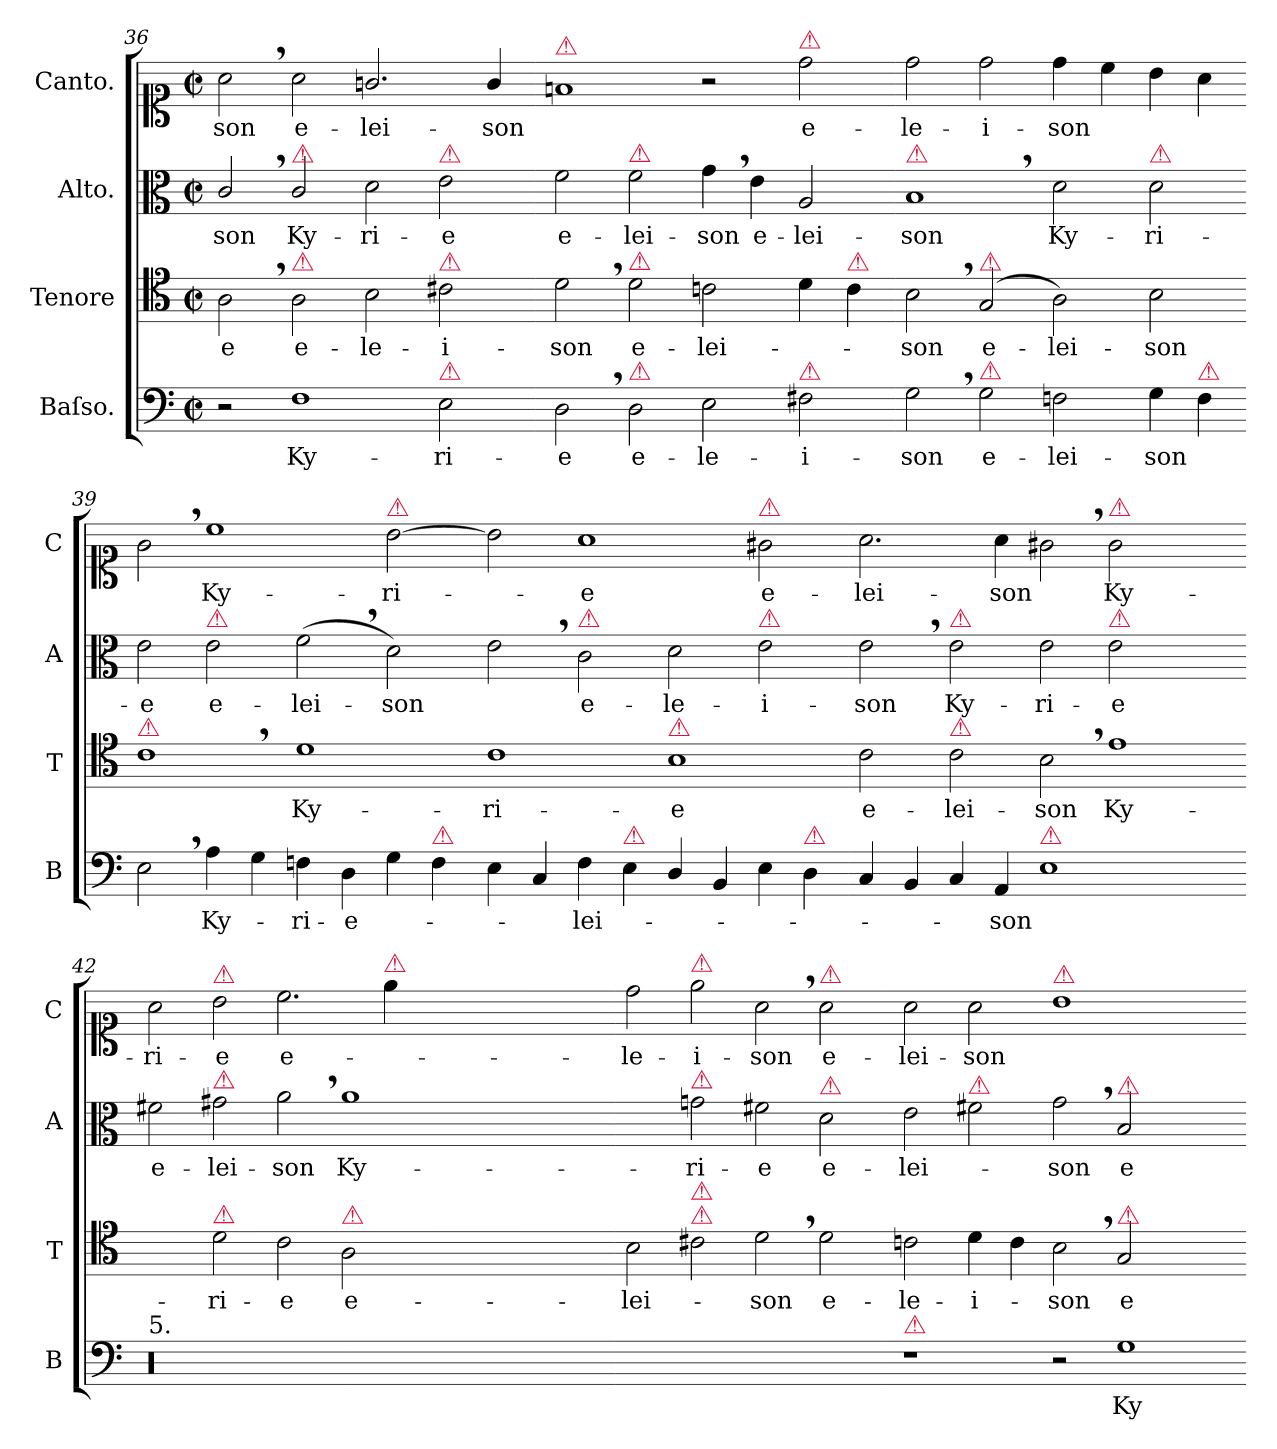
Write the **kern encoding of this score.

**kern	**text	**kern	**text	**kern	**text	**kern	**text
*part4	*part4	*part3	*part3	*part2	*part2	*part1	*part1
*staff4	*staff4	*staff3	*staff3	*staff2	*staff2	*staff1	*staff1
*I"Baſso.	*	*I"Tenore	*	*I"Alto.	*	*I"Canto.	*
*I'B	*	*I'T	*	*I'A	*	*I'C	*
*clefF4	*	*clefC4	*	*clefC3	*	*clefC1	*
*k[]	*	*k[]	*	*k[]	*	*k[]	*
*a:	*	*a:	*	*a:	*	*a:	*
*M2/1	*	*M2/1	*	*M2/1	*	*M2/1	*
*met(c|)	*	*met(c|)	*	*met(c|)	*	*met(c|)	*
=36	=36	=36	=36	=36	=36	=36	=36
!	!	!	!	!	!	!	!LO:LY:i
2r	.	2A,<\	-e	2c,</	-son	2a,<\	-son
!	!	!	!	!LO:TX:a:color=crimson:t=⚠	!	!	!
!	!	!LO:TX:a:color=crimson:t=⚠	!	!	!	!	!
1F	Ky-	2A\	e-	2c/	Ky-	2a\	e-
.	.	2B\	-le-	2d\	-ri-	2.gn/	-lei-
!	!	!	!	!LO:TX:a:color=crimson:t=⚠	!	!	!
!	!	!LO:TX:a:color=crimson:t=⚠	!	!	!	!	!
!LO:TX:a:color=crimson:t=⚠	!	!	!	!	!	!	!
2E\	-ri-	2c#X\	-i-	2e\	-e	.	.
.	.	.	.	.	.	4g/	-son
=37-	=37-	=37-	=37-	=37-	=37-	=37-	=37-
!	!	!	!	!	!	!LO:TX:a:color=crimson:t=⚠	!
2D,<\	-e	2d,<\	-son	2f\	e-	1fn	.
!	!	!	!	!LO:TX:a:color=crimson:t=⚠	!	!	!
!	!	!LO:TX:a:color=crimson:t=⚠	!	!	!	!	!
!LO:TX:a:color=crimson:t=⚠	!	!	!	!	!	!	!
2D\	e-	2d\	e-	2f\	-lei-	.	.
2E\	-le-	2cn\	-lei-	4g,<\	-son	2r	.
!	!	!	!	!	!LO:LY:i	!	!
.	.	.	.	4e\	e-	.	.
!	!	!	!	!	!	!LO:TX:a:color=crimson:t=⚠	!
!LO:TX:a:color=crimson:t=⚠	!	!	!	!	!	!	!
!	!	!	!	!	!LO:LY:i	!	!
2F#X\	-i-	4d\	.	2A/	-lei-	2dd\	e-
!	!	!LO:TX:a:color=crimson:t=⚠	!	!	!	!	!
.	.	4c\	.	.	.	.	.
=38-	=38-	=38-	=38-	=38-	=38-	=38-	=38-
!	!	!	!	!LO:TX:a:color=crimson:t=⚠	!	!	!
!	!	!	!	!	!LO:LY:i	!	!
2G,<\	-son	2B,<\	-son	1B,<	-son	2dd\	-le-
!	!	!LO:TX:a:color=crimson:t=⚠	!	!	!	!	!
!LO:TX:a:color=crimson:t=⚠	!	!	!	!	!	!	!
2G\	e-	(>2G/	e-	.	.	2dd\	-i-
2Fn\	-lei-	2A\)	-lei-	2d\	Ky-	4dd\	-son
.	.	.	.	.	.	4cc\	.
!	!	!	!	!LO:TX:a:color=crimson:t=⚠	!	!	!
4G\	-son	2B\	-son	2d\	-ri-	4b\	.
!LO:TX:a:color=crimson:t=⚠	!	!	!	!	!	!	!
4F\	.	.	.	.	.	4a\	.
=39-	=39-	=39-	=39-	=39-	=39-	=39-	=39-
!	!	!LO:TX:a:color=crimson:t=⚠	!	!	!	!	!
2E,<\	.	1c,<	.	2e\	-e	2g,<\	.
!	!	!	!	!LO:TX:a:color=crimson:t=⚠	!	!	!
4A\	Ky-	.	.	2e\	e-	1cc	Ky-
4G\	.	.	.	.	.	.	.
4Fn\	-ri-	1d	Ky-	(>2f,<\	-lei-	.	.
4D\	-e-	.	.	.	.	.	.
!	!	!	!	!	!	!LO:TX:a:color=crimson:t=⚠	!
4G\	.	.	.	2d\)	-son	[2b\	-ri-
!LO:TX:a:color=crimson:t=⚠	!	!	!	!	!	!	!
4F\	.	.	.	.	.	.	.
=40-	=40-	=40-	=40-	=40-	=40-	=40-	=40-
4E\	.	1c	-ri-	2e,<\	.	2b\]	.
4C/	.	.	.	.	.	.	.
!	!	!	!	!LO:TX:a:color=crimson:t=⚠	!	!	!
4F\	-lei-	.	.	2c\	e-	1a	-e
!LO:TX:a:color=crimson:t=⚠	!	!	!	!	!	!	!
4E\	.	.	.	.	.	.	.
!	!	!LO:TX:a:color=crimson:t=⚠	!	!	!	!	!
4D/	.	1B	-e	2d\	-le-	.	.
4BB/	.	.	.	.	.	.	.
!	!	!	!	!	!	!LO:TX:a:color=crimson:t=⚠	!
!	!	!	!	!LO:TX:a:color=crimson:t=⚠	!	!	!
4E\	.	.	.	2e\	-i-	2g#X\	e-
!LO:TX:a:color=crimson:t=⚠	!	!	!	!	!	!	!
4D\	.	.	.	.	.	.	.
=41-	=41-	=41-	=41-	=41-	=41-	=41-	=41-
4C/	.	2c\	e-	2e,<\	-son	2.a\	-lei-
4BB/	.	.	.	.	.	.	.
!	!	!	!	!LO:TX:a:color=crimson:t=⚠	!	!	!
!	!	!LO:TX:a:color=crimson:t=⚠	!	!	!	!	!
4C/	.	2c\	-lei-	2e\	Ky-	.	.
4AA/	-son	.	.	.	.	4a\	-son
!LO:TX:a:color=crimson:t=⚠	!	!	!	!	!	!	!
1E	.	2B,<\	-son	2e\	-ri-	2g#X,<\	.
!	!	!	!	!	!	!LO:TX:a:color=crimson:t=⚠	!
!	!	!	!	!LO:TX:a:color=crimson:t=⚠	!	!	!
.	.	1e\	Ky-	2e\	-e	2g#\	Ky-
2ryy	.	.	.	2ryy	.	2ryy	.
=42-	=42-	=42-	=42-	=42-	=42-	=42-	=42-
!LO:TX:a:t=5.	!	!	!	!	!	!	!
00r	.	2ryy	.	2f#X\	e-	2a\	-ri-
!	!	!	!	!	!	!LO:TX:a:color=crimson:t=⚠	!
!	!	!	!	!LO:TX:a:color=crimson:t=⚠	!	!	!
!	!	!LO:TX:a:color=crimson:t=⚠	!	!	!	!	!
.	.	2d\	-ri-	2g#X\	-lei-	2b\	-e
.	.	2c\	-e	2a,<\	-son	2.cc\	e-
!	!	!LO:TX:a:color=crimson:t=⚠	!	!	!	!	!
.	.	2A\	e-	1a\	Ky-	.	.
!	!	!	!	!	!	!LO:TX:a:color=crimson:t=⚠	!
.	.	.	.	.	.	4ee\	.
.	.	0ryy	.	.	.	0ryy	.
.	.	.	.	1.ryy	.	.	.
=43-	=43-	=43-	=43-	=43-	=43-	=43-	=43-
0ryy	.	2B\	-lei-	2ryy	.	2dd\	-le-
!	!	!	!	!	!	!LO:TX:a:color=crimson:t=⚠	!
!	!	!	!	!LO:TX:a:color=crimson:t=⚠	!	!	!
!	!	!LO:TX:a:color=crimson:t=⚠	!	!	!	!	!
!	!	!LO:TX:a:color=crimson:t=⚠	!	!	!	!	!
.	.	2c#X\	.	2gn\	-ri-	2ee\	-i-
.	.	2d,<\	-son	2f#X\	-e	2a,<\	-son
!	!	!	!	!	!	!LO:TX:a:color=crimson:t=⚠	!
!	!	!	!	!LO:TX:a:color=crimson:t=⚠	!	!	!
!	!	!	!LO:LY:i	!	!	!	!
.	.	2d\	e-	2d\	e-	2a\	e-
=44-	=44-	=44-	=44-	=44-	=44-	=44-	=44-
!LO:TX:a:color=crimson:t=⚠	!	!	!	!	!	!	!
!	!	!	!LO:LY:i	!	!	!	!
1r	.	2cn\	-le-	2e\	-lei-	2a\	-lei-
!	!	!	!	!LO:TX:a:color=crimson:t=⚠	!	!	!
!	!	!	!LO:LY:i	!	!	!	!
.	.	4d\	-i-	2f#X\	.	2a\	-son
.	.	4c\	.	.	.	.	.
!	!	!	!	!	!	!LO:TX:a:color=crimson:t=⚠	!
!	!	!	!LO:LY:i	!	!	!	!
2r	.	2B,<\	-son	2g,<\	-son	1b	.
!	!	!	!	!LO:TX:a:color=crimson:t=⚠	!	!	!
!	!	!LO:TX:a:color=crimson:t=⚠	!	!	!	!	!
1G\	Ky-	2G/	e-	2B/	e-	.	.
.	.	2ryy	.	2ryy	.	2ryy	.
=-	=-	=-	=-	=-	=-	=-	=-
*-	*-	*-	*-	*-	*-	*-	*-
